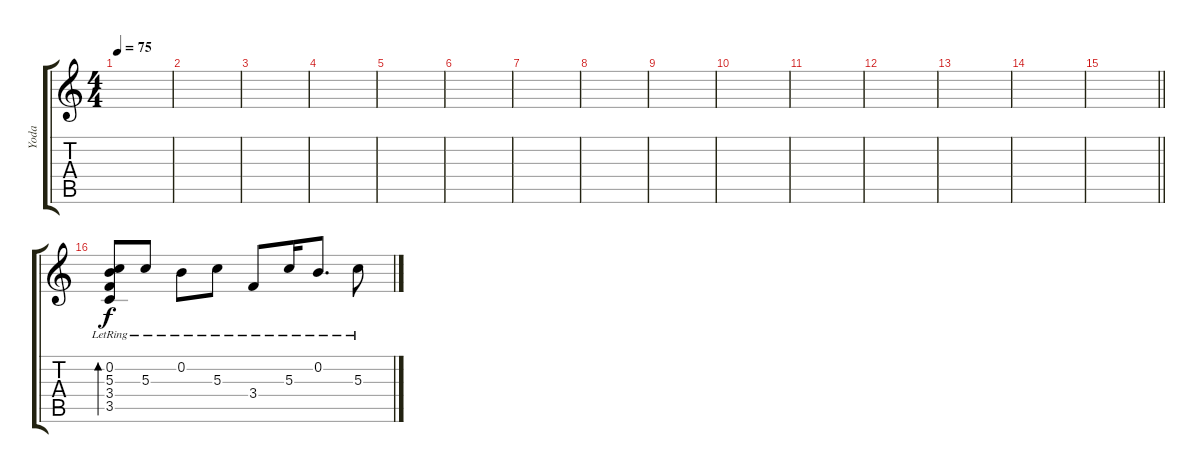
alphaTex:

\track ("Yoda" "Yoda") {instrument electricguitarjazz}
\staff {score tabs}
\tuning (E4 B3 G3 D3 A2 E2) {hide}
\ts (4 4)
\tempo 75
\clef g2
\ks c
|
|
|
|
|
|
|
|
|
|
|
|
|
|
\barLineRight lightlight
|
\section ("" "")
(0.2{lr} 5.3{lr} 3.4{lr} 3.5{lr}).8{bd 60 dy f volume 8 instrument electricguitarjazz} 5.3{lr}.8 0.2{lr}.8 5.3{lr}.8 3.4{lr}.8 5.3{lr}.16 0.2{lr}.8{d} 5.3{lr}.8
